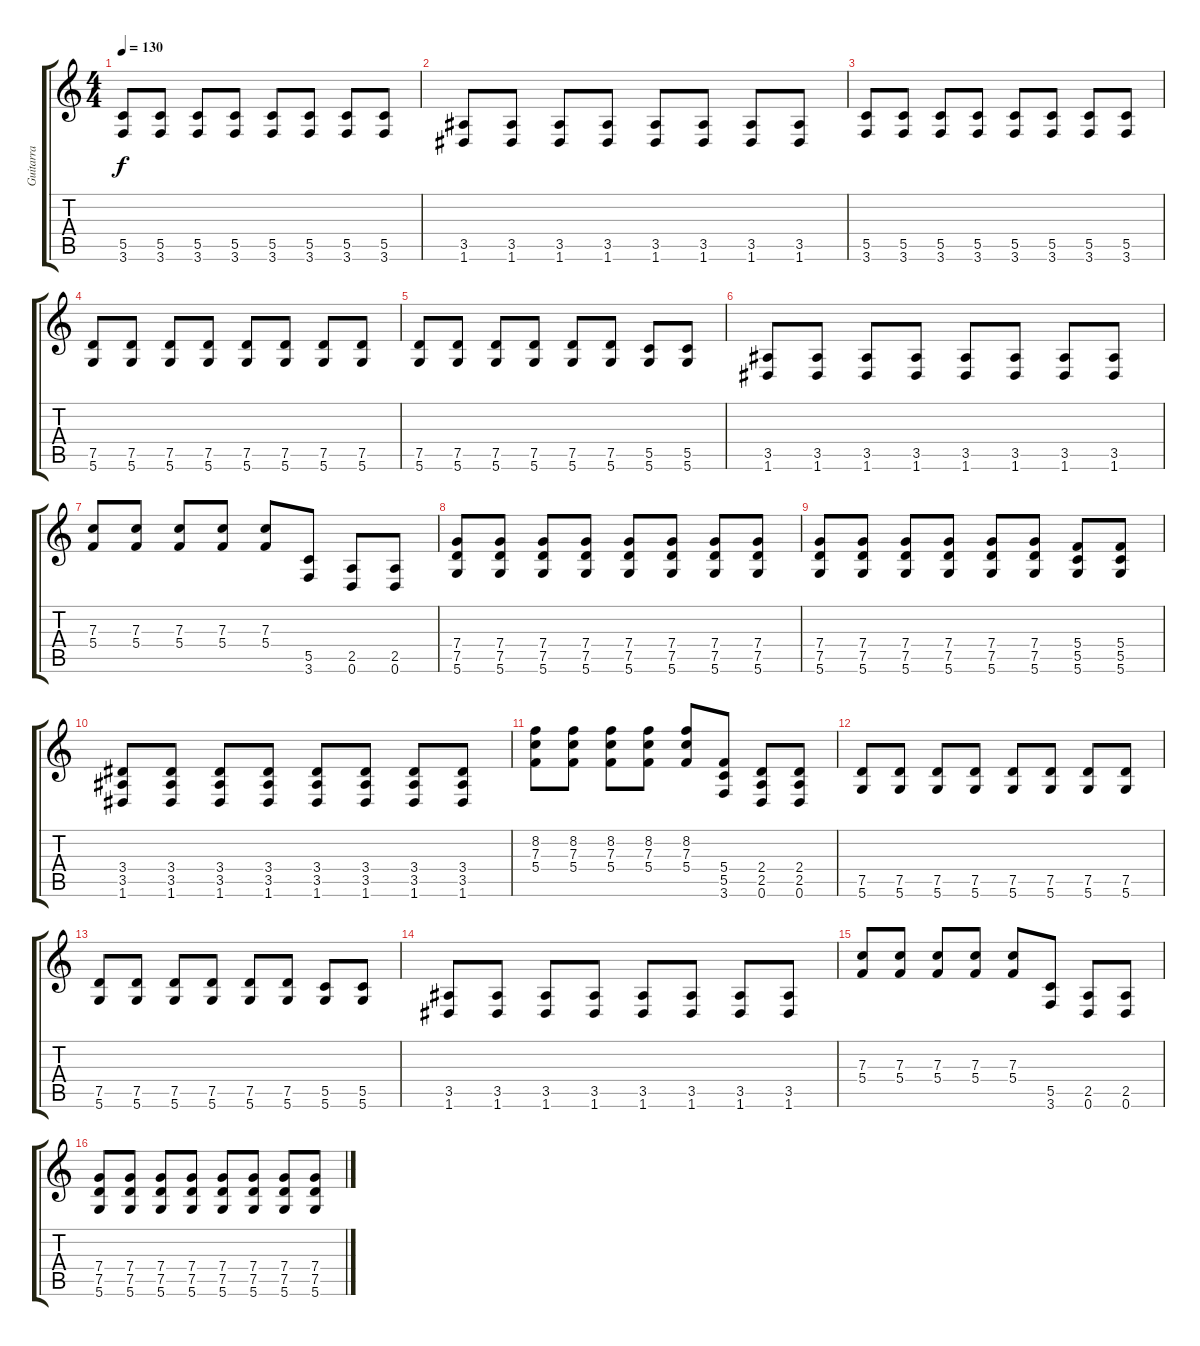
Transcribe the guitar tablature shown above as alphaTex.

\track ("Guitarra" "Guitarra") {instrument distortionguitar}
\staff {score tabs}
\tuning (D4 A3 F3 C3 G2 D2) {hide}
\ts (4 4)
\tempo 130
\clef g2
\ks c
(5.5 3.6).8{dy f} (5.5 3.6).8 (5.5 3.6).8 (5.5 3.6).8 (5.5 3.6).8 (5.5 3.6).8 (5.5 3.6).8 (5.5 3.6).8 |
(3.5 1.6).8 (3.5 1.6).8 (3.5 1.6).8 (3.5 1.6).8 (3.5 1.6).8 (3.5 1.6).8 (3.5 1.6).8 (3.5 1.6).8 |
(5.5 3.6).8 (5.5 3.6).8 (5.5 3.6).8 (5.5 3.6).8 (5.5 3.6).8 (5.5 3.6).8 (5.5 3.6).8 (5.5 3.6).8 |
(7.5 5.6).8{volume 14 instrument distortionguitar} (7.5 5.6).8 (7.5 5.6).8 (7.5 5.6).8 (7.5 5.6).8 (7.5 5.6).8 (7.5 5.6).8 (7.5 5.6).8 |
(7.5 5.6).8 (7.5 5.6).8 (7.5 5.6).8 (7.5 5.6).8 (7.5 5.6).8 (7.5 5.6).8 (5.5 5.6).8 (5.5 5.6).8 |
(3.5 1.6).8 (3.5 1.6).8 (3.5 1.6).8 (3.5 1.6).8 (3.5 1.6).8 (3.5 1.6).8 (3.5 1.6).8 (3.5 1.6).8 |
(7.3 5.4).8 (7.3 5.4).8 (7.3 5.4).8 (7.3 5.4).8 (7.3 5.4).8 (5.5 3.6).8 (2.5 0.6).8 (2.5 0.6).8 |
(7.4 7.5 5.6).8 (7.4 7.5 5.6).8 (7.4 7.5 5.6).8 (7.4 7.5 5.6).8 (7.4 7.5 5.6).8 (7.4 7.5 5.6).8 (7.4 7.5 5.6).8 (7.4 7.5 5.6).8 |
(7.4 7.5 5.6).8 (7.4 7.5 5.6).8 (7.4 7.5 5.6).8 (7.4 7.5 5.6).8 (7.4 7.5 5.6).8 (7.4 7.5 5.6).8 (5.4 5.5 5.6).8 (5.4 5.5 5.6).8 |
(3.4 3.5 1.6).8 (3.4 3.5 1.6).8 (3.4 3.5 1.6).8 (3.4 3.5 1.6).8 (3.4 3.5 1.6).8 (3.4 3.5 1.6).8 (3.4 3.5 1.6).8 (3.4 3.5 1.6).8 |
(8.2 7.3 5.4).8 (8.2 7.3 5.4).8 (8.2 7.3 5.4).8 (8.2 7.3 5.4).8 (8.2 7.3 5.4).8 (5.4 5.5 3.6).8 (2.4 2.5 0.6).8 (2.4 2.5 0.6).8 |
(7.5 5.6).8{volume 14 instrument distortionguitar} (7.5 5.6).8 (7.5 5.6).8 (7.5 5.6).8 (7.5 5.6).8 (7.5 5.6).8 (7.5 5.6).8 (7.5 5.6).8 |
(7.5 5.6).8 (7.5 5.6).8 (7.5 5.6).8 (7.5 5.6).8 (7.5 5.6).8 (7.5 5.6).8 (5.5 5.6).8 (5.5 5.6).8 |
(3.5 1.6).8 (3.5 1.6).8 (3.5 1.6).8 (3.5 1.6).8 (3.5 1.6).8 (3.5 1.6).8 (3.5 1.6).8 (3.5 1.6).8 |
(7.3 5.4).8 (7.3 5.4).8 (7.3 5.4).8 (7.3 5.4).8 (7.3 5.4).8 (5.5 3.6).8 (2.5 0.6).8 (2.5 0.6).8 |
(7.4 7.5 5.6).8 (7.4 7.5 5.6).8 (7.4 7.5 5.6).8 (7.4 7.5 5.6).8 (7.4 7.5 5.6).8 (7.4 7.5 5.6).8 (7.4 7.5 5.6).8 (7.4 7.5 5.6).8
